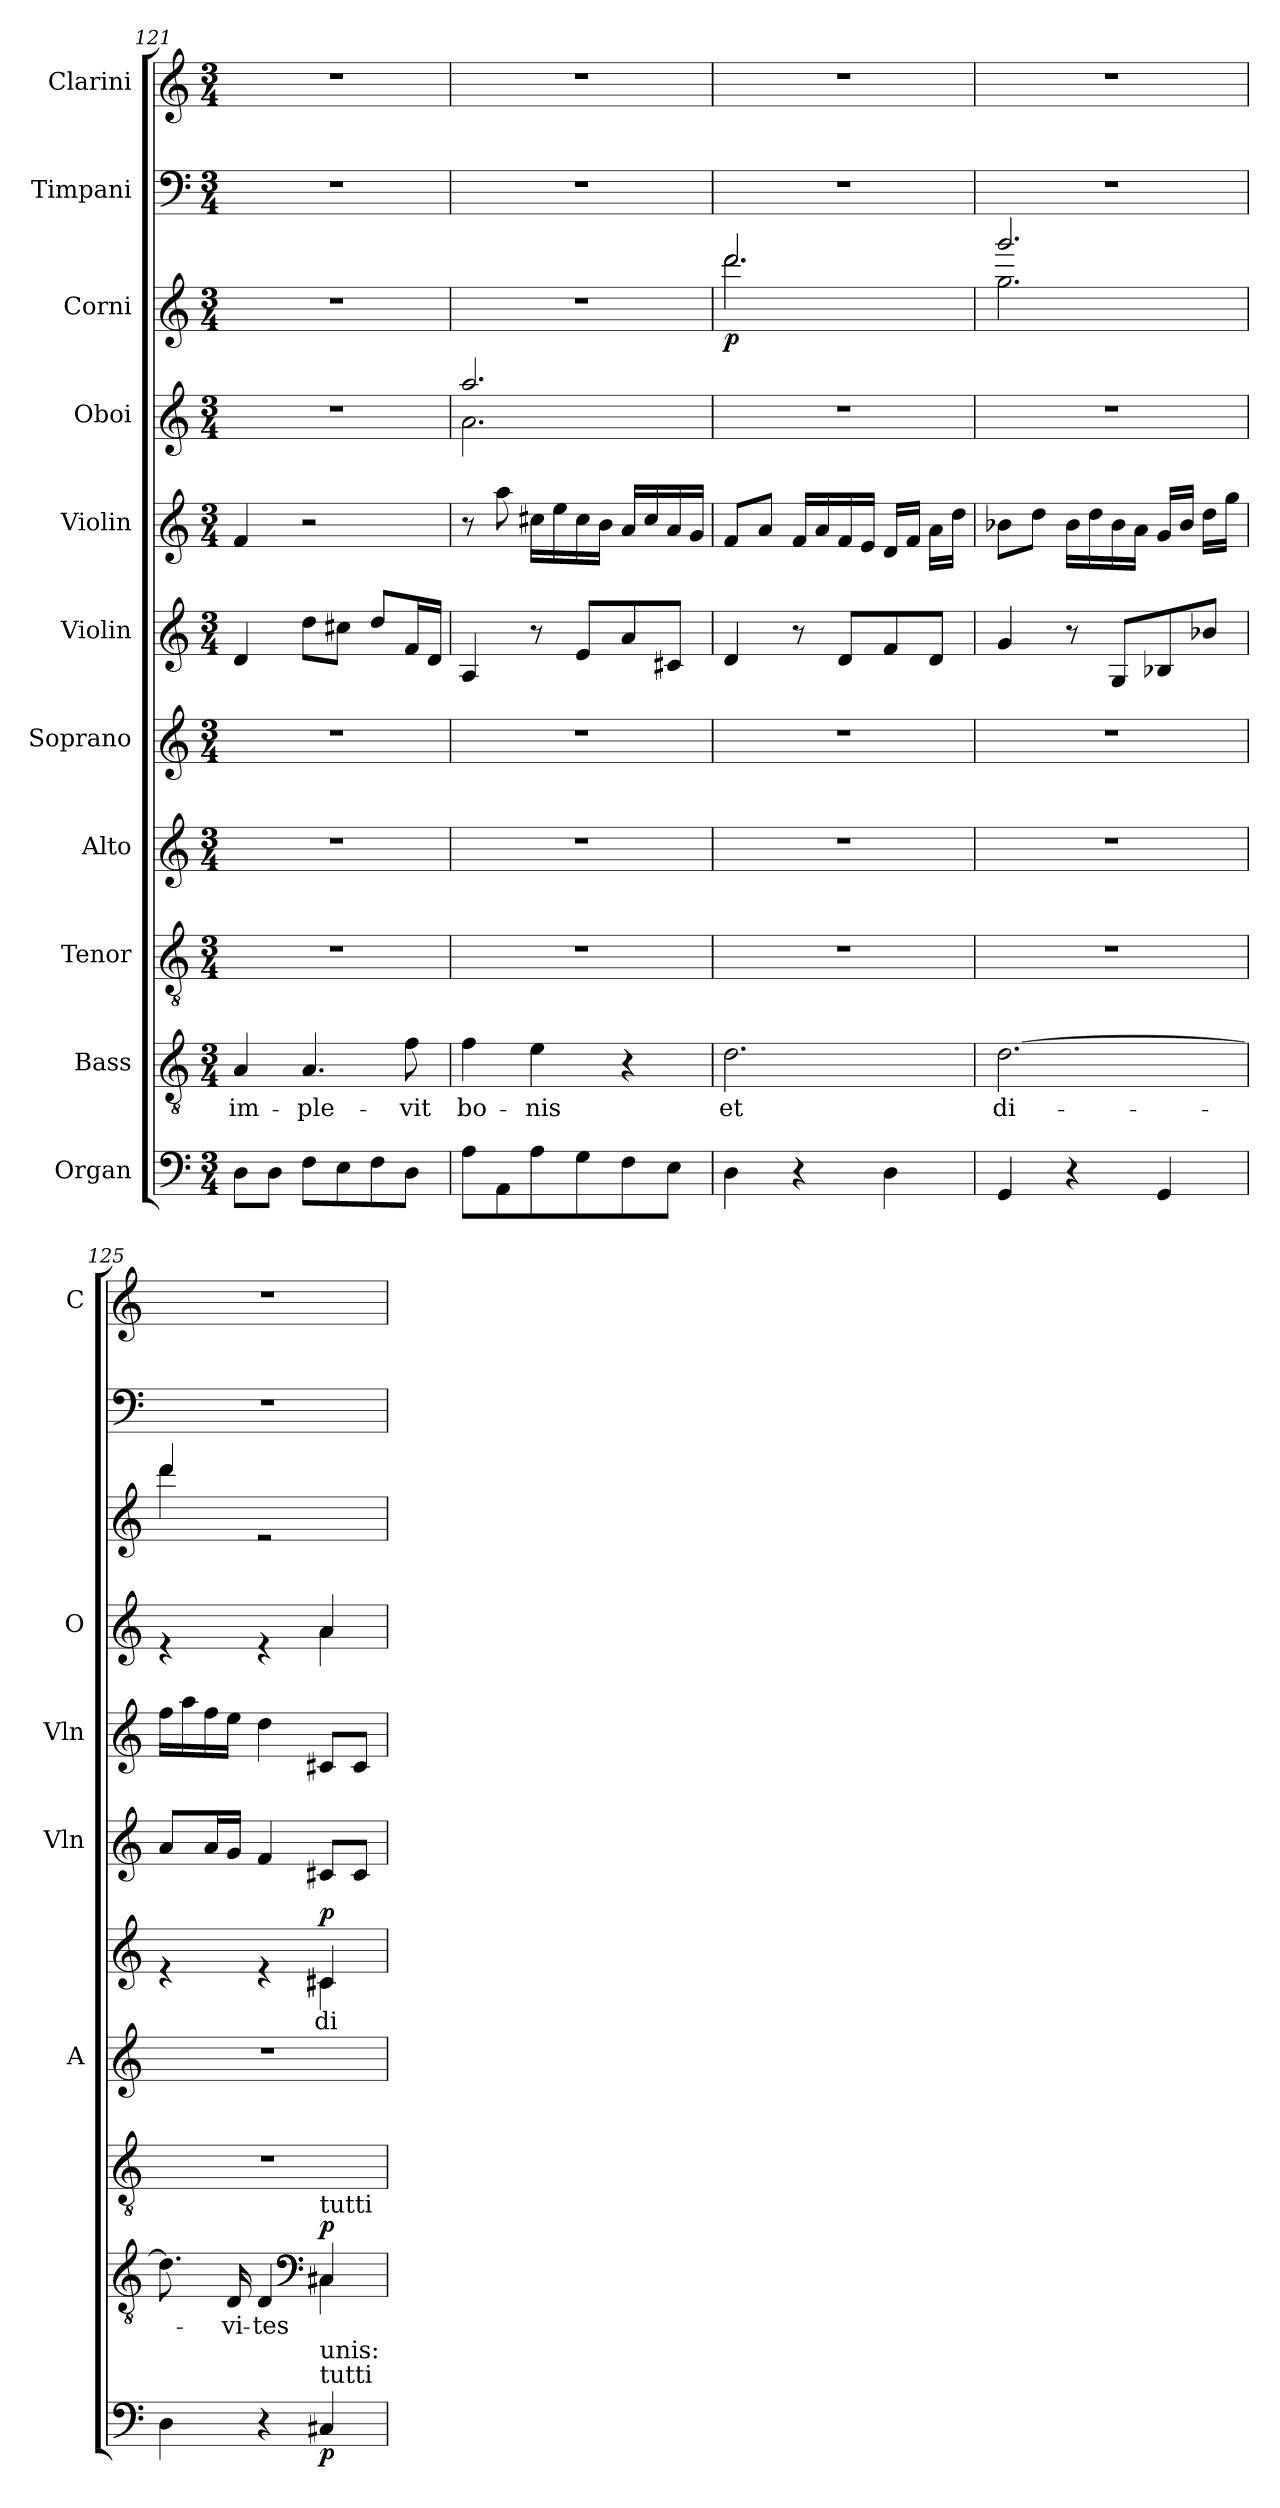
**kern	**dynam	**kern	**text	**dynam	**kern	**kern	**kern	**text	**dynam	**kern	**kern	**kern	**kern	**dynam	**kern	**kern
*part11	*part11	*part10	*part10	*part10	*part9	*part8	*part7	*part7	*part7	*part6	*part5	*part4	*part3	*part3	*part2	*part1
*staff11	*staff11	*staff10	*staff10	*staff10	*staff9	*staff8	*staff7	*staff7	*staff7	*staff6	*staff5	*staff4	*staff3	*staff3	*staff2	*staff1
*I"Organ	*	*I"Bass	*	*	*I"Tenor	*I"Alto	*I"Soprano	*	*	*I"Violin	*I"Violin	*I"Oboi	*I"Corni	*	*I"Timpani	*I"Clarini
*	*	*	*	*	*	*I'A	*	*	*	*I'Vln	*I'Vln	*I'O	*	*	*	*I'C
*clefF4	*	*clefGv2	*	*	*clefGv2	*clefG2	*clefG2	*	*	*clefG2	*clefG2	*clefG2	*clefG2	*	*clefF4	*clefG2
*	*	*	*	*	*	*	*	*	*	*	*	*	*ITrd7c12	*	*	*
*k[]	*	*k[]	*	*	*k[]	*k[]	*k[]	*	*	*k[]	*k[]	*k[]	*k[]	*	*k[]	*k[]
*M3/4	*	*M3/4	*	*	*M3/4	*M3/4	*M3/4	*	*	*M3/4	*M3/4	*M3/4	*M3/4	*	*M3/4	*M3/4
=121	=121	=121	=121	=121	=121	=121	=121	=121	=121	=121	=121	=121	=121	=121	=121	=121
!	!	!	!LO:LY:b	!	!	!	!	!	!	!	!	!	!	!	!	!
8D\L	.	4A/	im-	.	2.r	2.r	2.r	.	.	4d/	4f/	2.r	2.r	.	2.r	2.r
8D\J	.	.	.	.	.	.	.	.	.	.	.	.	.	.	.	.
!	!	!	!LO:LY:b	!	!	!	!	!	!	!	!	!	!	!	!	!
8F\L	.	4.A/	-ple-	.	.	.	.	.	.	8dd\L	2r	.	.	.	.	.
8E\	.	.	.	.	.	.	.	.	.	8cc#X\J	.	.	.	.	.	.
8F\	.	.	.	.	.	.	.	.	.	8dd/L	.	.	.	.	.	.
!	!	!	!LO:LY:b	!	!	!	!	!	!	!	!	!	!	!	!	!
8D\J	.	8f\	-vit	.	.	.	.	.	.	16f/L	.	.	.	.	.	.
.	.	.	.	.	.	.	.	.	.	16d/JJ	.	.	.	.	.	.
=122	=122	=122	=122	=122	=122	=122	=122	=122	=122	=122	=122	=122	=122	=122	=122	=122
!	!	!	!LO:LY:b	!	!	!	!	!	!	!	!	!	!	!	!	!
*	*	*	*	*	*	*	*	*	*	*	*	*^	*	*	*	*
8A\L	.	4f\	bo-	.	2.r	2.r	2.r	.	.	4A/	8r	2.aa/	2.a\	2.r	.	2.r	2.r
8AA\	.	.	.	.	.	.	.	.	.	.	8aa\	.	.	.	.	.	.
!	!	!	!LO:LY:b	!	!	!	!	!	!	!	!	!	!	!	!	!	!
8A\	.	4e\	-nis	.	.	.	.	.	.	8r	16cc#X\LL	.	.	.	.	.	.
.	.	.	.	.	.	.	.	.	.	.	16ee\	.	.	.	.	.	.
8G\	.	.	.	.	.	.	.	.	.	8e/L	16cc#\	.	.	.	.	.	.
.	.	.	.	.	.	.	.	.	.	.	16b\JJ	.	.	.	.	.	.
8F\	.	4r	.	.	.	.	.	.	.	8a/	16a/LL	.	.	.	.	.	.
.	.	.	.	.	.	.	.	.	.	.	16cc#/	.	.	.	.	.	.
8E\J	.	.	.	.	.	.	.	.	.	8c#X/J	16a/	.	.	.	.	.	.
.	.	.	.	.	.	.	.	.	.	.	16g/JJ	.	.	.	.	.	.
*	*	*	*	*	*	*	*	*	*	*	*	*v	*v	*	*	*	*
!!LO:PB:g=z
=123	=123	=123	=123	=123	=123	=123	=123	=123	=123	=123	=123	=123	=123	=123	=123	=123
!	!	!	!LO:LY:b	!	!	!	!	!	!	!	!	!	!	!LO:DY:b	!	!
*	*	*	*	*	*	*	*	*	*	*	*	*	*^	*	*	*
4D\	.	2.d\	et	.	2.r	2.r	2.r	.	.	4d/	8f/L	2.r	2.dd/	2.dd\	p	2.r	2.r
.	.	.	.	.	.	.	.	.	.	.	8a/J	.	.	.	.	.	.
4r	.	.	.	.	.	.	.	.	.	8r	16f/LL	.	.	.	.	.	.
.	.	.	.	.	.	.	.	.	.	.	16a/	.	.	.	.	.	.
.	.	.	.	.	.	.	.	.	.	8d/L	16f/	.	.	.	.	.	.
.	.	.	.	.	.	.	.	.	.	.	16e/JJ	.	.	.	.	.	.
4D\	.	.	.	.	.	.	.	.	.	8f/	16d/LL	.	.	.	.	.	.
.	.	.	.	.	.	.	.	.	.	.	16f/JJ	.	.	.	.	.	.
.	.	.	.	.	.	.	.	.	.	8d/J	16a\LL	.	.	.	.	.	.
.	.	.	.	.	.	.	.	.	.	.	16dd\JJ	.	.	.	.	.	.
=124	=124	=124	=124	=124	=124	=124	=124	=124	=124	=124	=124	=124	=124	=124	=124	=124	=124
!	!	!	!LO:LY:b	!	!	!	!	!	!	!	!	!	!	!	!	!	!
4GG/	.	[2.d\	di-	.	2.r	2.r	2.r	.	.	4g/	8b-X\L	2.r	2.gg/	2.g\	.	2.r	2.r
.	.	.	.	.	.	.	.	.	.	.	8dd\J	.	.	.	.	.	.
4r	.	.	.	.	.	.	.	.	.	8r	16b-\LL	.	.	.	.	.	.
.	.	.	.	.	.	.	.	.	.	.	16dd\	.	.	.	.	.	.
.	.	.	.	.	.	.	.	.	.	8G/L	16b-\	.	.	.	.	.	.
.	.	.	.	.	.	.	.	.	.	.	16a\JJ	.	.	.	.	.	.
4GG/	.	.	.	.	.	.	.	.	.	8B-X/	16g/LL	.	.	.	.	.	.
.	.	.	.	.	.	.	.	.	.	.	16b-/JJ	.	.	.	.	.	.
.	.	.	.	.	.	.	.	.	.	8b-X/J	16dd\LL	.	.	.	.	.	.
.	.	.	.	.	.	.	.	.	.	.	16gg\JJ	.	.	.	.	.	.
=125	=125	=125	=125	=125	=125	=125	=125	=125	=125	=125	=125	=125	=125	=125	=125	=125	=125
*	*	*^	*	*	*	*	*^	*	*	*	*	*^	*	*	*	*	*
4D\	.	8.d\]	2ryy	.	.	2.r	2.r	4re	2ryy	.	.	8a/L	16ff\LL	4re	2ryy	4dd/	4dd\	.	2.r	2.r
.	.	.	.	.	.	.	.	.	.	.	.	.	16aa\	.	.	.	.	.	.	.
.	.	.	.	.	.	.	.	.	.	.	.	16a/L	16ff\	.	.	.	.	.	.	.
!	!	!	!	!LO:LY:b	!	!	!	!	!	!	!	!	!	!	!	!	!	!	!	!
.	.	16D/	.	-vi-	.	.	.	.	.	.	.	16g/JJ	16ee\JJ	.	.	.	.	.	.	.
!	!	!	!	!LO:LY:b	!	!	!	!	!	!	!	!	!	!	!	!	!	!	!	!
4r	.	4D/	.	-tes	.	.	.	4re	.	.	.	4f/	4dd\	4re	.	2re	2ryy	.	.	.
*	*	*clefF4	*	*	*	*	*	*	*	*	*	*	*	*	*	*	*	*	*	*
!	!	!LO:TX:a:t=tutti	!	!	!	!	!	!	!	!	!	!	!	!	!	!	!	!	!	!
!LO:TX:a:t=tutti	!	!	!	!	!	!	!	!	!	!	!	!	!	!	!	!	!	!	!	!
!LO:TX:a:t=unis&colon;	!	!	!	!	!	!	!	!	!	!	!	!	!	!	!	!	!	!	!	!
!	!LO:DY:b	!	!	!	!LO:DY:b	!	!	!	!	!LO:LY:b	!LO:DY:b	!	!	!	!	!	!	!	!	!
4C#X/	p	4C#X/	4C#\	.	p	.	.	4c#X/	4c#\	di-	p	8c#X/L	8c#X/L	4a/	4a\	.	.	.	.	.
.	.	.	.	.	.	.	.	.	.	.	.	8c#/J	8c#/J	.	.	.	.	.	.	.
*	*	*	*	*	*	*	*	*	*	*	*	*	*	*v	*v	*	*	*	*	*
*	*	*v	*v	*	*	*	*	*v	*v	*	*	*	*	*	*v	*v	*	*	*
=	=	=	=	=	=	=	=	=	=	=	=	=	=	=	=	=
*-	*-	*-	*-	*-	*-	*-	*-	*-	*-	*-	*-	*-	*-	*-	*-	*-
